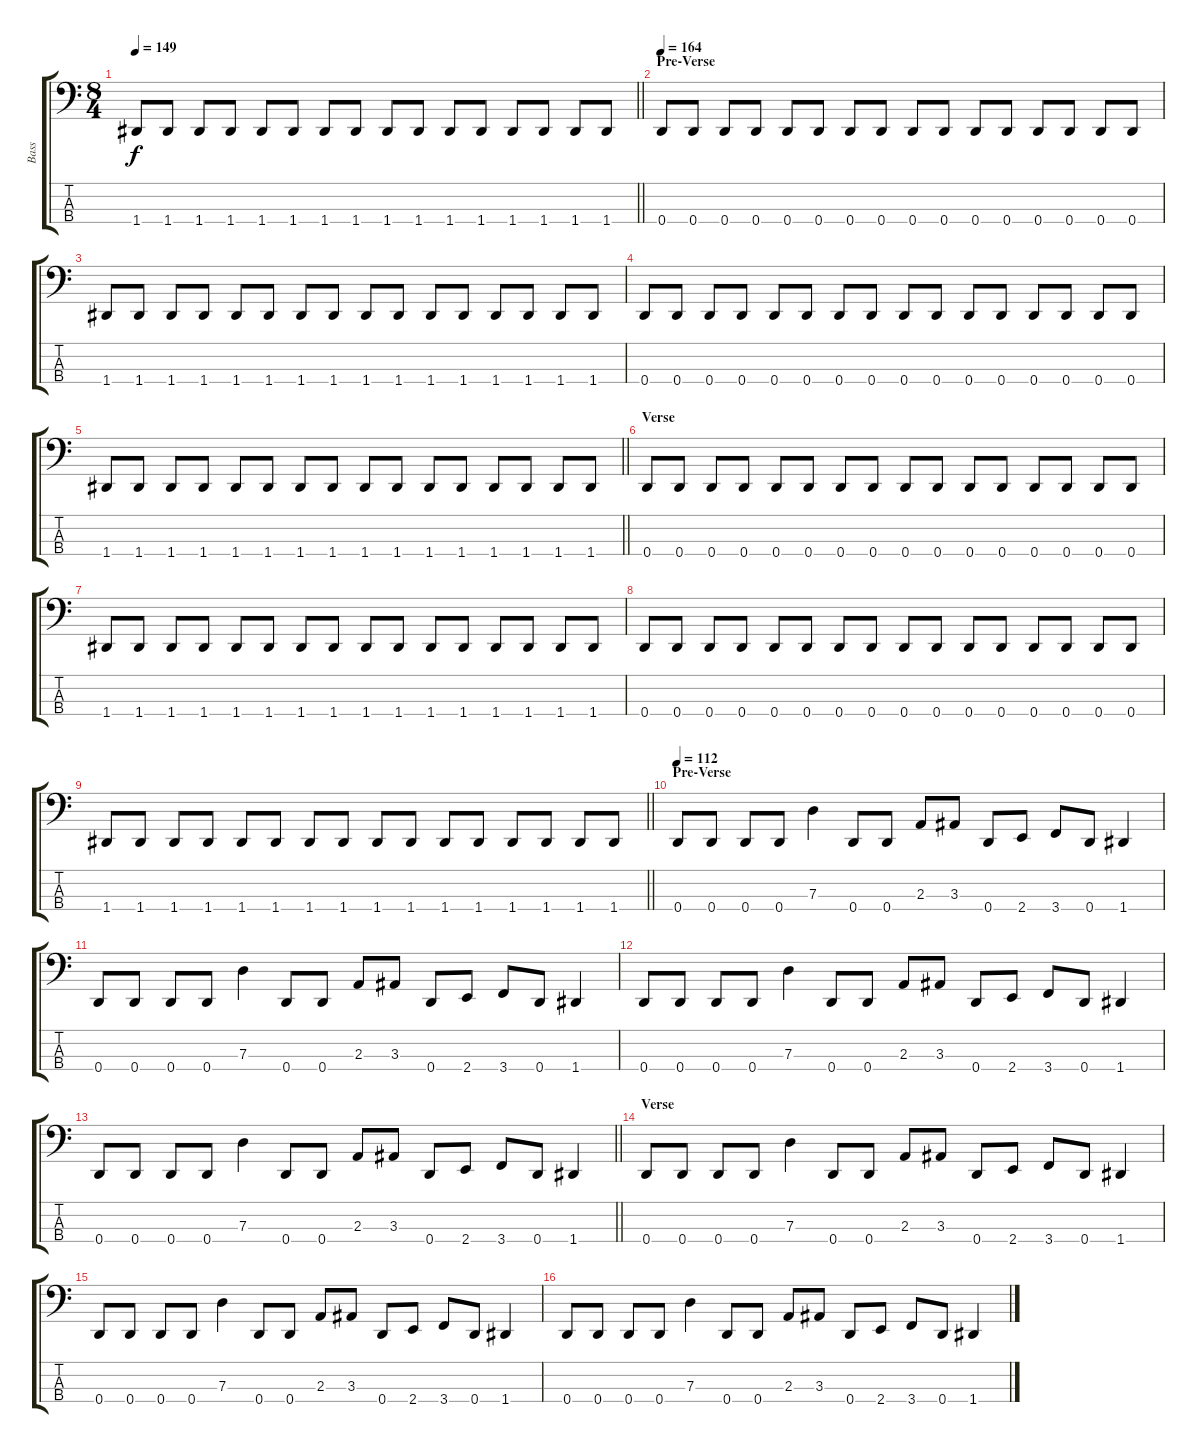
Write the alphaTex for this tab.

\track ("Bass" "Bass") {instrument electricbassfinger}
\staff {score tabs}
\tuning (F2 C2 G1 D1) {hide}
\ts (8 4)
\tempo 149
\clef f4
\barLineRight lightlight
\ks c
1.4.8{dy f} 1.4.8 1.4.8 1.4.8 1.4.8 1.4.8 1.4.8 1.4.8 1.4.8 1.4.8 1.4.8 1.4.8 1.4.8 1.4.8 1.4.8 1.4.8 |
\section ("" "Pre-Verse")
\tempo 164
0.4.8 0.4.8 0.4.8 0.4.8 0.4.8 0.4.8 0.4.8 0.4.8 0.4.8 0.4.8 0.4.8 0.4.8 0.4.8 0.4.8 0.4.8 0.4.8 |
1.4.8 1.4.8 1.4.8 1.4.8 1.4.8 1.4.8 1.4.8 1.4.8 1.4.8 1.4.8 1.4.8 1.4.8 1.4.8 1.4.8 1.4.8 1.4.8 |
0.4.8 0.4.8 0.4.8 0.4.8 0.4.8 0.4.8 0.4.8 0.4.8 0.4.8 0.4.8 0.4.8 0.4.8 0.4.8 0.4.8 0.4.8 0.4.8 |
\barLineRight lightlight
1.4.8 1.4.8 1.4.8 1.4.8 1.4.8 1.4.8 1.4.8 1.4.8 1.4.8 1.4.8 1.4.8 1.4.8 1.4.8 1.4.8 1.4.8 1.4.8 |
\section ("" "Verse")
0.4.8 0.4.8 0.4.8 0.4.8 0.4.8 0.4.8 0.4.8 0.4.8 0.4.8 0.4.8 0.4.8 0.4.8 0.4.8 0.4.8 0.4.8 0.4.8 |
1.4.8 1.4.8 1.4.8 1.4.8 1.4.8 1.4.8 1.4.8 1.4.8 1.4.8 1.4.8 1.4.8 1.4.8 1.4.8 1.4.8 1.4.8 1.4.8 |
0.4.8 0.4.8 0.4.8 0.4.8 0.4.8 0.4.8 0.4.8 0.4.8 0.4.8 0.4.8 0.4.8 0.4.8 0.4.8 0.4.8 0.4.8 0.4.8 |
\barLineRight lightlight
1.4.8 1.4.8 1.4.8 1.4.8 1.4.8 1.4.8 1.4.8 1.4.8 1.4.8 1.4.8 1.4.8 1.4.8 1.4.8 1.4.8 1.4.8 1.4.8 |
\section ("" "Pre-Verse")
\tempo 112
0.4.8 0.4.8 0.4.8 0.4.8 7.3.4 0.4.8 0.4.8 2.3.8 3.3.8 0.4.8 2.4.8 3.4.8 0.4.8 1.4.4 |
0.4.8 0.4.8 0.4.8 0.4.8 7.3.4 0.4.8 0.4.8 2.3.8 3.3.8 0.4.8 2.4.8 3.4.8 0.4.8 1.4.4 |
0.4.8 0.4.8 0.4.8 0.4.8 7.3.4 0.4.8 0.4.8 2.3.8 3.3.8 0.4.8 2.4.8 3.4.8 0.4.8 1.4.4 |
\barLineRight lightlight
0.4.8 0.4.8 0.4.8 0.4.8 7.3.4 0.4.8 0.4.8 2.3.8 3.3.8 0.4.8 2.4.8 3.4.8 0.4.8 1.4.4 |
\section ("" "Verse")
0.4.8 0.4.8 0.4.8 0.4.8 7.3.4 0.4.8 0.4.8 2.3.8 3.3.8 0.4.8 2.4.8 3.4.8 0.4.8 1.4.4 |
0.4.8 0.4.8 0.4.8 0.4.8 7.3.4 0.4.8 0.4.8 2.3.8 3.3.8 0.4.8 2.4.8 3.4.8 0.4.8 1.4.4 |
0.4.8 0.4.8 0.4.8 0.4.8 7.3.4 0.4.8 0.4.8 2.3.8 3.3.8 0.4.8 2.4.8 3.4.8 0.4.8 1.4.4
